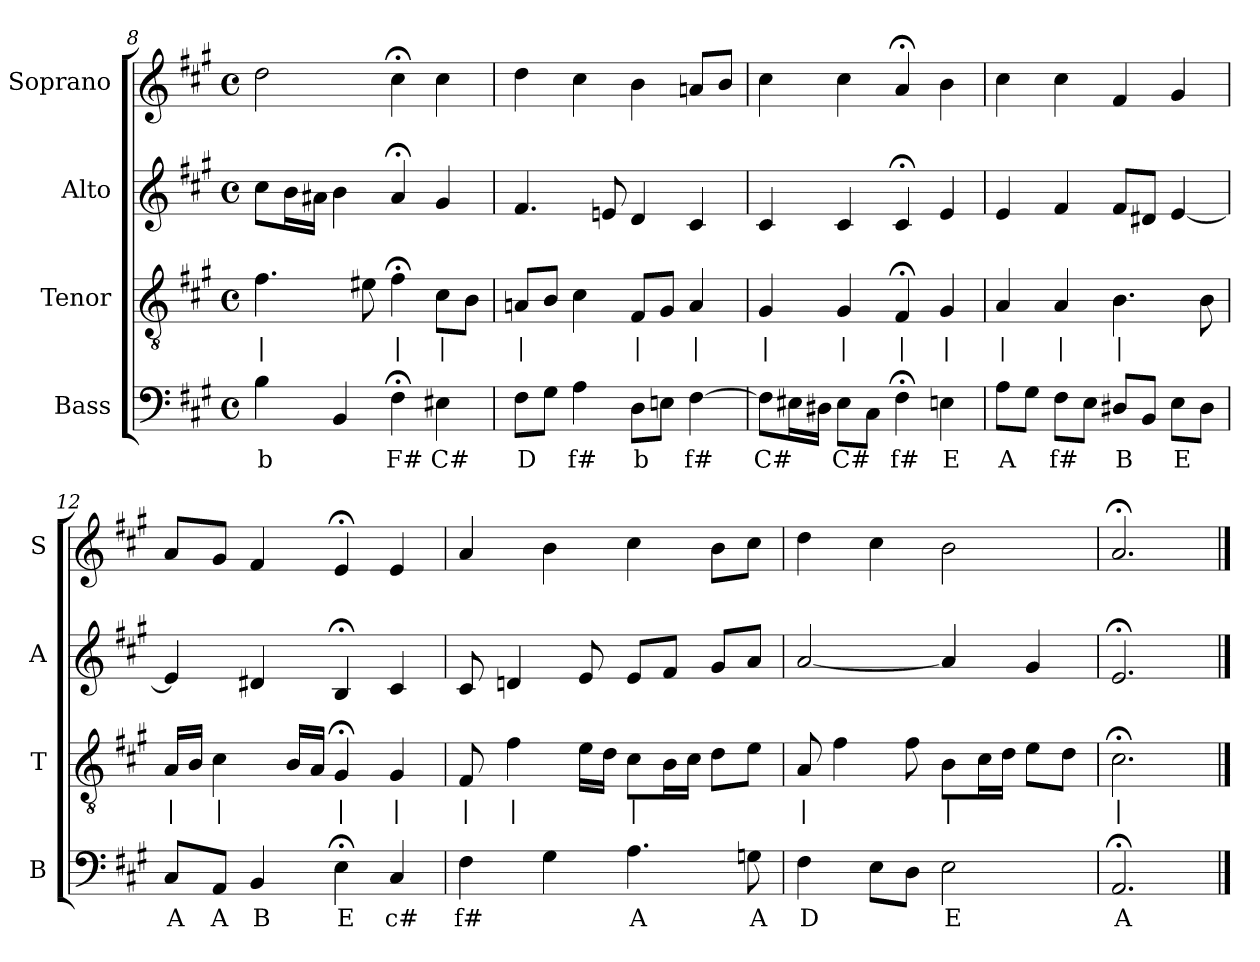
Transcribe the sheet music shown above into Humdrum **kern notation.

**kern	**text	**kern	**text	**kern	**kern
*part4	*part4	*part3	*part3	*part2	*part1
*staff4	*staff4	*staff3	*staff3	*staff2	*staff1
*I"Bass	*	*I"Tenor	*	*I"Alto	*I"Soprano
*I'B	*	*I'T	*	*I'A	*I'S
*clefF4	*	*clefGv2	*	*clefG2	*clefG2
*k[f#c#g#]	*	*k[f#c#g#]	*	*k[f#c#g#]	*k[f#c#g#]
*A:	*	*A:	*	*A:	*A:
*M4/4	*	*M4/4	*	*M4/4	*M4/4
*met(c)	*	*met(c)	*	*met(c)	*met(c)
=8	=8	=8	=8	=8	=8
4B	b	4.f#	|	8cc#L	2dd
.	.	.	.	16bL	.
.	.	.	.	16a#XJJ	.
4BB	.	.	.	4b	.
.	.	8e#X	.	.	.
4F#;<	F#	4f#;<	|	4a#;<	4cc#;<
4E#X	C#	8c#L	|	4g#	4cc#
.	.	8BJ	.	.	.
=9	=9	=9	=9	=9	=9
8F#L	D	8AnL	|	4.f#	4dd
8G#J	.	8BJ	.	.	.
4A	f#	4c#	.	.	4cc#
.	.	.	.	8en	.
8DL	b	8F#L	|	4d	4b
8EnJ	.	8G#J	.	.	.
[4F#	f#	4A	|	4c#	8anL
.	.	.	.	.	8bJ
=10	=10	=10	=10	=10	=10
8F#L]	C#	4G#	|	4c#	4cc#
16E#XL	.	.	.	.	.
16D#XJJ	.	.	.	.	.
8E#L	C#	4G#	|	4c#	4cc#
8C#J	.	.	.	.	.
4F#;<	f#	4F#;<	|	4c#;<	4a;<
4En	E	4G#	|	4e	4b
=11	=11	=11	=11	=11	=11
8AL	A	4A	|	4e	4cc#
8G#J	.	.	.	.	.
8F#L	f#	4A	|	4f#	4cc#
8EJ	.	.	.	.	.
8D#XL	B	4.B	|	8f#L	4f#
8BBJ	.	.	.	8d#XJ	.
8EL	E	.	.	[4e	4g#
8D#J	.	8B	.	.	.
=12	=12	=12	=12	=12	=12
8C#L	A	16ALL	|	4e]	8aL
.	.	16BJJ	.	.	.
8AAJ	A	4c#	|	.	8g#J
4BB	B	.	.	4d#X	4f#
.	.	16BLL	.	.	.
.	.	16AJJ	.	.	.
4E;<	E	4G#;<	|	4B;<	4e;<
4C#	c#	4G#	|	4c#	4e
=13	=13	=13	=13	=13	=13
4F#	f#	8F#	|	8c#	4a
.	.	4f#	|	4dn	.
4G#	.	.	.	.	4b
.	.	16eLL	.	8e	.
.	.	16dJJ	.	.	.
4.A	A	8c#L	|	8eL	4cc#
.	.	16BL	.	8f#J	.
.	.	16c#JJ	.	.	.
.	.	8dL	.	8g#L	8bL
8Gn	A	8eJ	.	8aJ	8cc#J
=14	=14	=14	=14	=14	=14
4F#	D	8A	|	[2a	4dd
.	.	4f#	.	.	.
8EL	.	.	.	.	4cc#
8DJ	.	8f#	.	.	.
2E	E	8BL	|	4a]	2b
.	.	16c#L	.	.	.
.	.	16dJJ	.	.	.
.	.	8eL	.	4g#	.
.	.	8dJ	.	.	.
=15	=15	=15	=15	=15	=15
2.AA;<	A	2.c#;<	|	2.e;<	2.a;<
==	==	==	==	==	==
*-	*-	*-	*-	*-	*-
